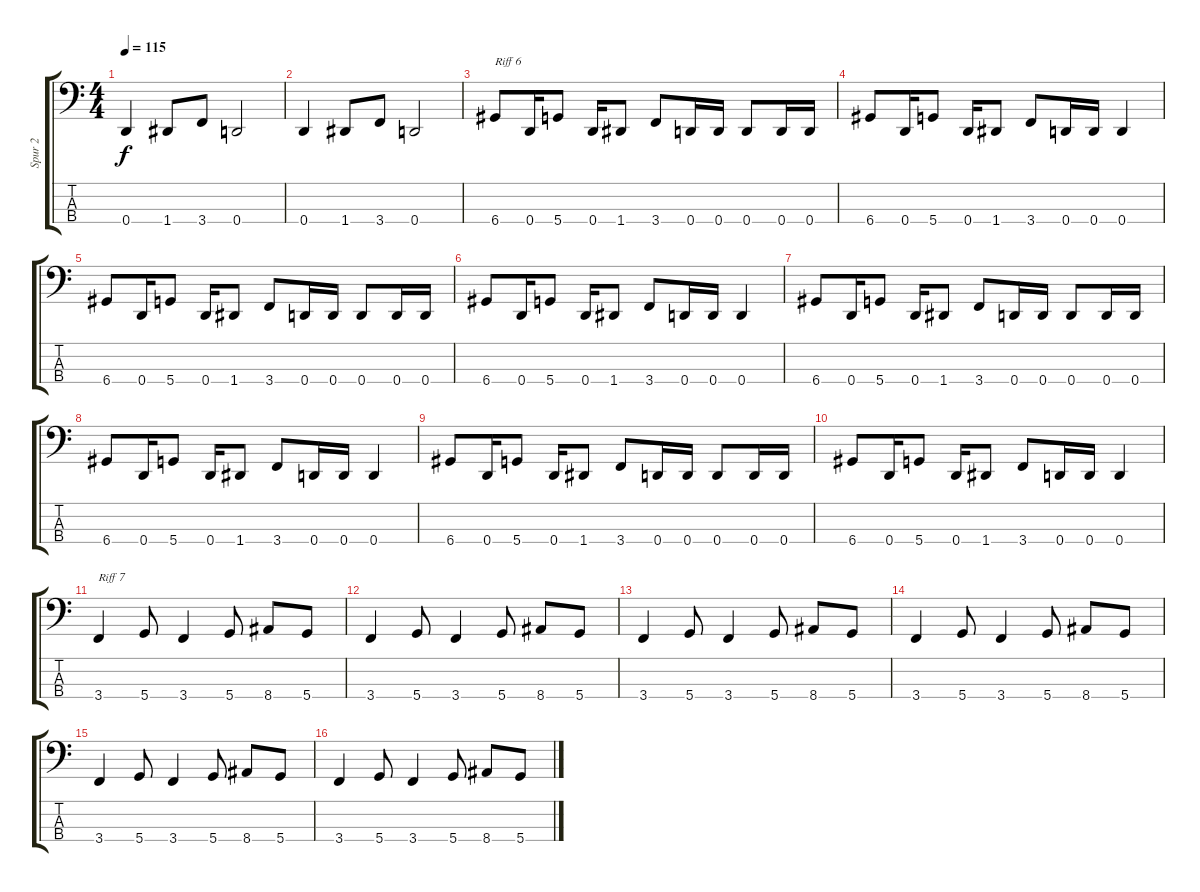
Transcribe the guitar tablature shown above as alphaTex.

\track ("Spur 2" "Spur 2") {instrument electricbassfinger}
\staff {score tabs}
\tuning (F2 C2 G1 D1) {hide}
\ts (4 4)
\tempo 115
\clef f4
\ks c
0.4.4{dy f} 1.4.8 3.4.8 0.4.2 |
0.4.4 1.4.8 3.4.8 0.4.2 |
6.4.8{txt "Riff 6"} 0.4.16 5.4.8 0.4.16 1.4.8 3.4.8 0.4.16 0.4.16 0.4.8 0.4.16 0.4.16 |
6.4.8 0.4.16 5.4.8 0.4.16 1.4.8 3.4.8 0.4.16 0.4.16 0.4.4 |
6.4.8 0.4.16 5.4.8 0.4.16 1.4.8 3.4.8 0.4.16 0.4.16 0.4.8 0.4.16 0.4.16 |
6.4.8 0.4.16 5.4.8 0.4.16 1.4.8 3.4.8 0.4.16 0.4.16 0.4.4 |
6.4.8 0.4.16 5.4.8 0.4.16 1.4.8 3.4.8 0.4.16 0.4.16 0.4.8 0.4.16 0.4.16 |
6.4.8 0.4.16 5.4.8 0.4.16 1.4.8 3.4.8 0.4.16 0.4.16 0.4.4 |
6.4.8 0.4.16 5.4.8 0.4.16 1.4.8 3.4.8 0.4.16 0.4.16 0.4.8 0.4.16 0.4.16 |
6.4.8 0.4.16 5.4.8 0.4.16 1.4.8 3.4.8 0.4.16 0.4.16 0.4.4 |
3.4.4{txt "Riff 7"} 5.4.8 3.4.4 5.4.8 8.4.8 5.4.8 |
3.4.4 5.4.8 3.4.4 5.4.8 8.4.8 5.4.8 |
3.4.4 5.4.8 3.4.4 5.4.8 8.4.8 5.4.8 |
3.4.4 5.4.8 3.4.4 5.4.8 8.4.8 5.4.8 |
3.4.4 5.4.8 3.4.4 5.4.8 8.4.8 5.4.8 |
3.4.4 5.4.8 3.4.4 5.4.8 8.4.8 5.4.8
